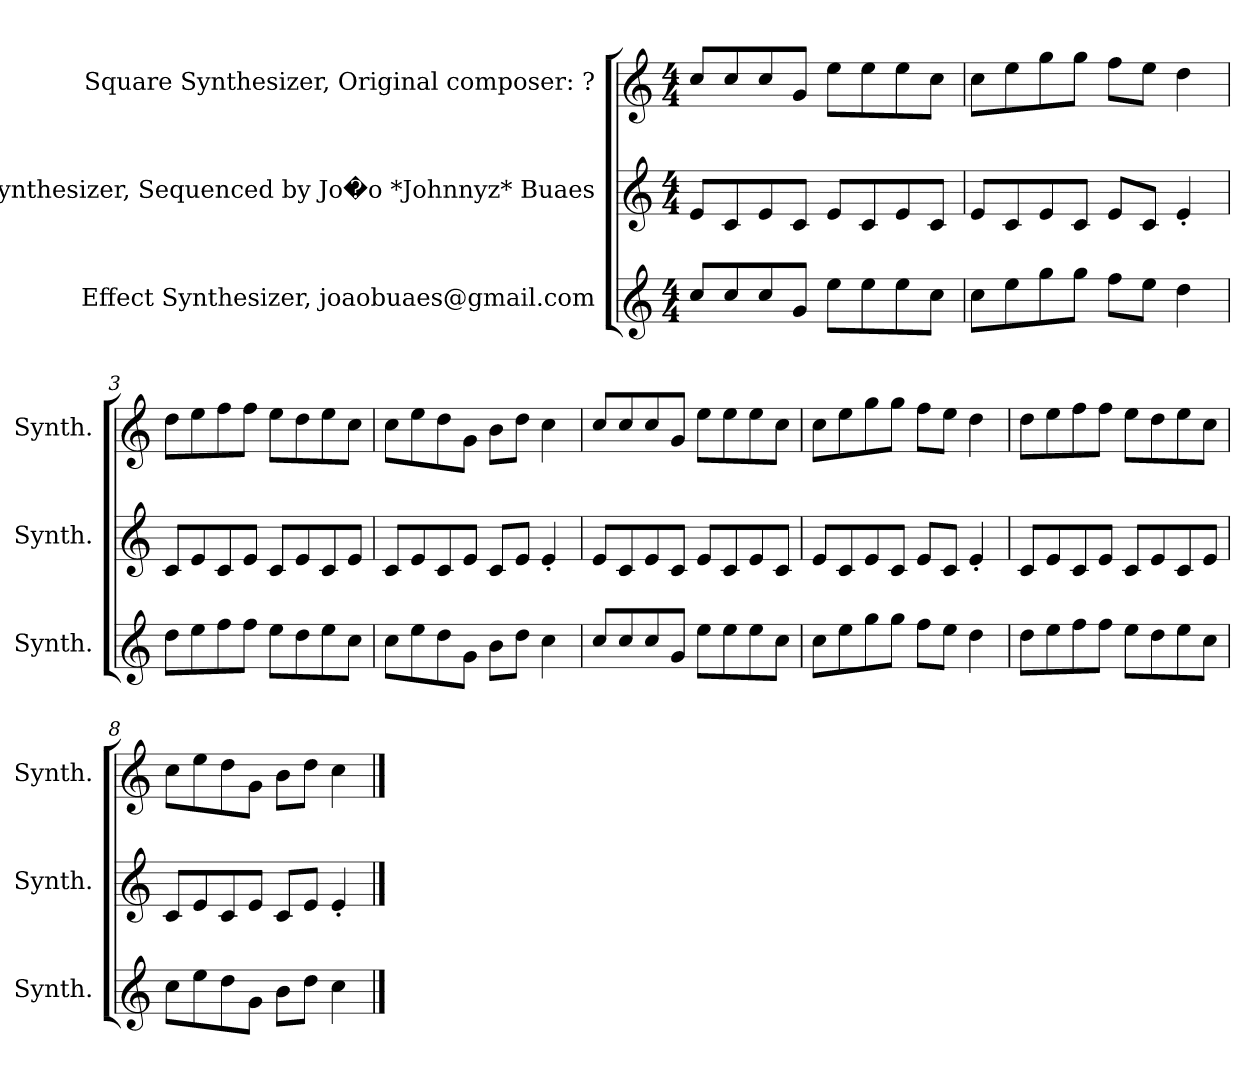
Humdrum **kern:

**kern	**kern	**kern
*part3	*part2	*part1
*staff3	*staff2	*staff1
*I"Effect Synthesizer, joaobuaes@gmail.com	*I"Square Synthesizer, Sequenced by Jo�o *Johnnyz* Buaes	*I"Square Synthesizer, Original composer: ?
*I'Synth.	*I'Synth.	*I'Synth.
*clefG2	*clefG2	*clefG2
*k[]	*k[]	*k[]
*M4/4	*M4/4	*M4/4
*MM140	*MM140	*MM140
=1	=1	=1
8cc/L	8e/L	8cc/L
8cc/	8c/	8cc/
8cc/	8e/	8cc/
8g/J	8c/J	8g/J
8ee\L	8e/L	8ee\L
8ee\	8c/	8ee\
8ee\	8e/	8ee\
8cc\J	8c/J	8cc\J
=2	=2	=2
8cc\L	8e/L	8cc\L
8ee\	8c/	8ee\
8gg\	8e/	8gg\
8gg\J	8c/J	8gg\J
8ff\L	8e/L	8ff\L
8ee\J	8c/J	8ee\J
4dd\	4e'/	4dd\
!!LO:LB:g=z
=3	=3	=3
8dd\L	8c/L	8dd\L
8ee\	8e/	8ee\
8ff\	8c/	8ff\
8ff\J	8e/J	8ff\J
8ee\L	8c/L	8ee\L
8dd\	8e/	8dd\
8ee\	8c/	8ee\
8cc\J	8e/J	8cc\J
=4	=4	=4
8cc\L	8c/L	8cc\L
8ee\	8e/	8ee\
8dd\	8c/	8dd\
8g\J	8e/J	8g\J
8b\L	8c/L	8b\L
8dd\J	8e/J	8dd\J
4cc\	4e'/	4cc\
=5	=5	=5
8cc/L	8e/L	8cc/L
8cc/	8c/	8cc/
8cc/	8e/	8cc/
8g/J	8c/J	8g/J
8ee\L	8e/L	8ee\L
8ee\	8c/	8ee\
8ee\	8e/	8ee\
8cc\J	8c/J	8cc\J
=6	=6	=6
8cc\L	8e/L	8cc\L
8ee\	8c/	8ee\
8gg\	8e/	8gg\
8gg\J	8c/J	8gg\J
8ff\L	8e/L	8ff\L
8ee\J	8c/J	8ee\J
4dd\	4e'/	4dd\
=7	=7	=7
8dd\L	8c/L	8dd\L
8ee\	8e/	8ee\
8ff\	8c/	8ff\
8ff\J	8e/J	8ff\J
8ee\L	8c/L	8ee\L
8dd\	8e/	8dd\
8ee\	8c/	8ee\
8cc\J	8e/J	8cc\J
!!LO:LB:g=z
=8	=8	=8
8cc\L	8c/L	8cc\L
8ee\	8e/	8ee\
8dd\	8c/	8dd\
8g\J	8e/J	8g\J
8b\L	8c/L	8b\L
8dd\J	8e/J	8dd\J
4cc\	4e'/	4cc\
==	==	==
*-	*-	*-
